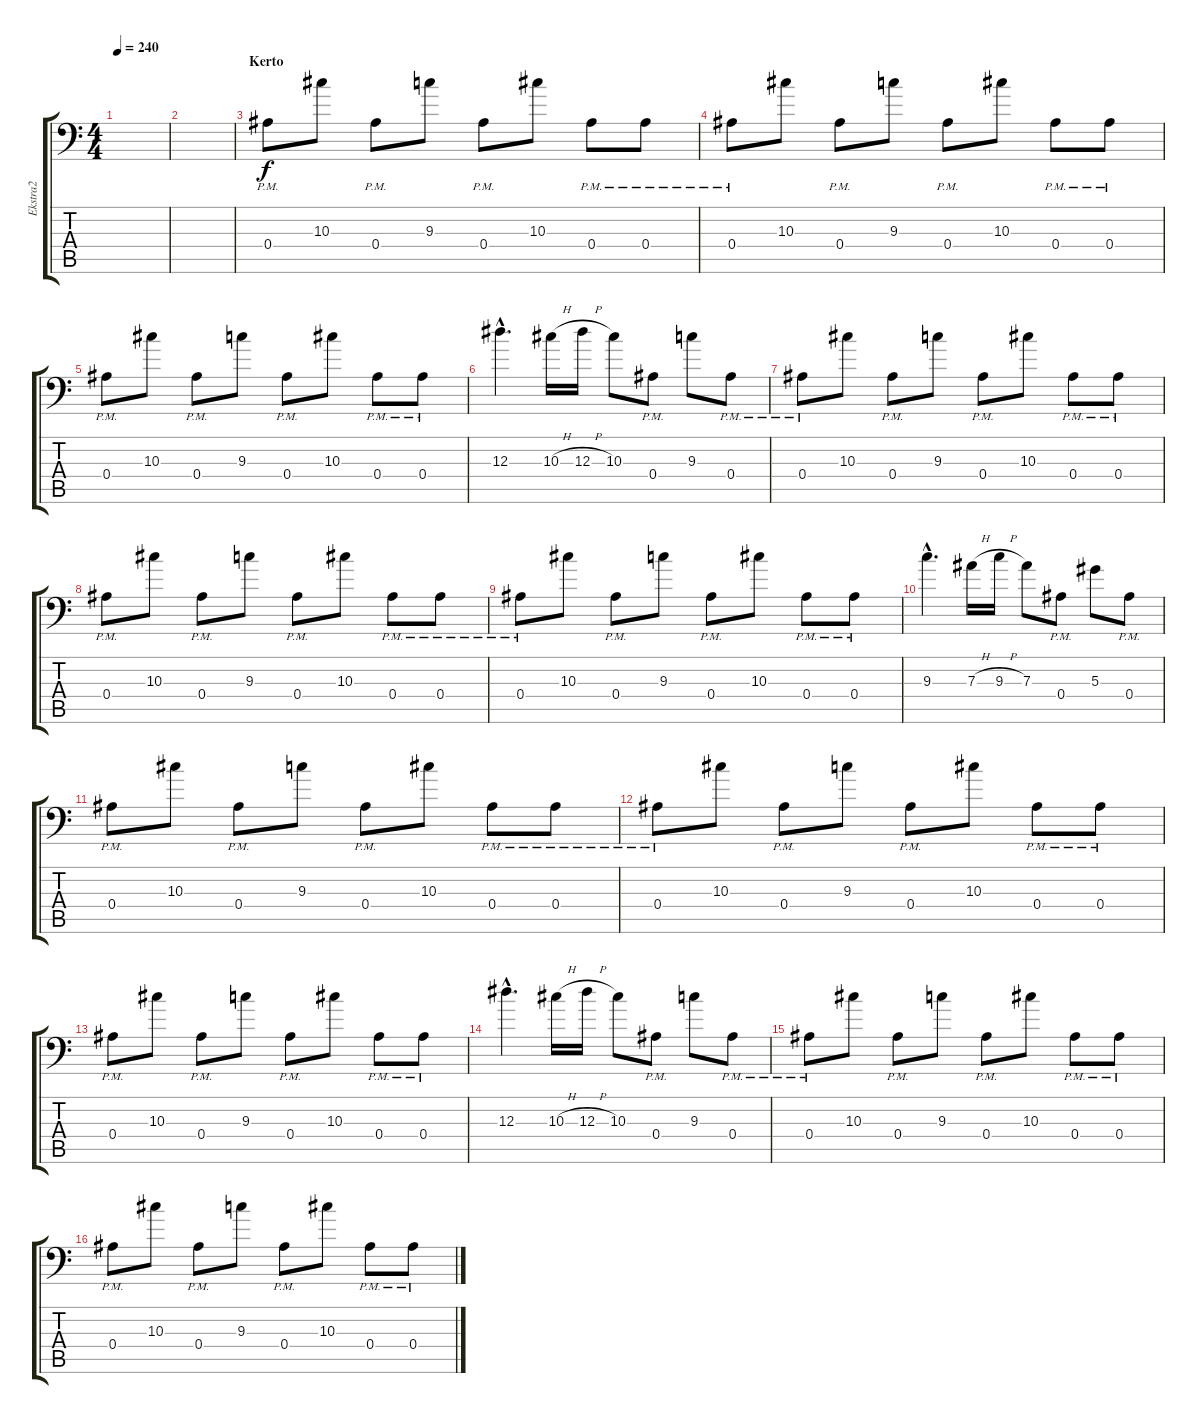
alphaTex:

\track ("Ekstra2" "Ekstra2") {instrument distortionguitar}
\staff {score tabs}
\tuning (C4 G3 Eb3 Bb2 F2 Bb1) {hide}
\ts (4 4)
\tempo 240
\clef f4
\ks c
|
|
\section ("" "Kerto")
0.4{pm}.8 10.3.8 0.4{pm}.8 9.3.8 0.4{pm}.8 10.3.8 0.4{pm}.8 0.4{pm}.8 |
0.4{pm}.8 10.3.8 0.4{pm}.8 9.3.8 0.4{pm}.8 10.3.8 0.4{pm}.8 0.4{pm}.8 |
0.4{pm}.8 10.3.8 0.4{pm}.8 9.3.8 0.4{pm}.8 10.3.8 0.4{pm}.8 0.4{pm}.8 |
12.3{hac}.4{d} 10.3{h}.16 12.3{h}.16 10.3.8 0.4{pm}.8 9.3.8 0.4{pm}.8 |
0.4{pm}.8 10.3.8 0.4{pm}.8 9.3.8 0.4{pm}.8 10.3.8 0.4{pm}.8 0.4{pm}.8 |
0.4{pm}.8 10.3.8 0.4{pm}.8 9.3.8 0.4{pm}.8 10.3.8 0.4{pm}.8 0.4{pm}.8 |
0.4{pm}.8 10.3.8 0.4{pm}.8 9.3.8 0.4{pm}.8 10.3.8 0.4{pm}.8 0.4{pm}.8 |
9.3{hac}.4{d} 7.3{h}.16 9.3{h}.16 7.3.8 0.4{pm}.8 5.3.8 0.4{pm}.8 |
0.4{pm}.8 10.3.8 0.4{pm}.8 9.3.8 0.4{pm}.8 10.3.8 0.4{pm}.8 0.4{pm}.8 |
0.4{pm}.8 10.3.8 0.4{pm}.8 9.3.8 0.4{pm}.8 10.3.8 0.4{pm}.8 0.4{pm}.8 |
0.4{pm}.8 10.3.8 0.4{pm}.8 9.3.8 0.4{pm}.8 10.3.8 0.4{pm}.8 0.4{pm}.8 |
12.3{hac}.4{d} 10.3{h}.16 12.3{h}.16 10.3.8 0.4{pm}.8 9.3.8 0.4{pm}.8 |
0.4{pm}.8 10.3.8 0.4{pm}.8 9.3.8 0.4{pm}.8 10.3.8 0.4{pm}.8 0.4{pm}.8 |
0.4{pm}.8 10.3.8 0.4{pm}.8 9.3.8 0.4{pm}.8 10.3.8 0.4{pm}.8 0.4{pm}.8
